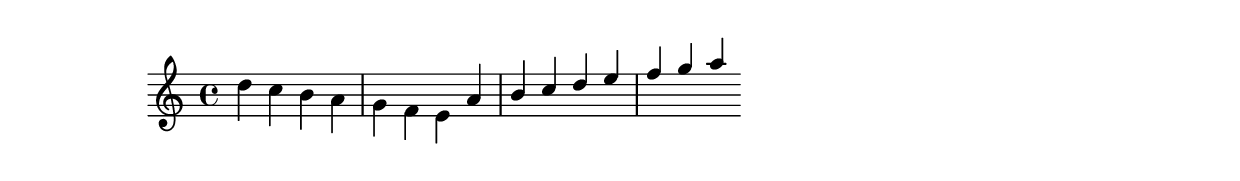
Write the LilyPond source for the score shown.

#(ly:set-option 'old-relative)
\version "1.9.0"

\header {
    
    texidoc = "Stems in forced directions (as well as the ones
    starting from the middle line) are shortened."

}

\score {
    \notes \relative c'' { \stemDown d c b a g f e
			   \stemBoth
			   \stemUp a b c d e f g a 
		       } 
    \paper  {raggedright = ##t }
}
